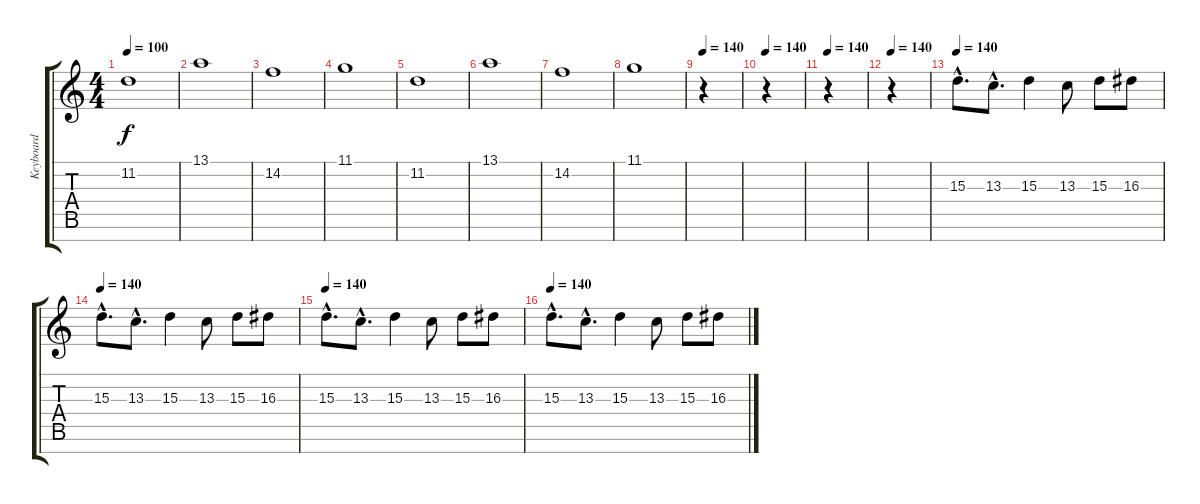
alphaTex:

\track ("Keyboard" "Keyboard") {instrument stringensemble1}
\staff {score tabs}
\tuning (Ab4 Eb4 B3 Gb3 Db3 Ab2 B1) {hide}
\ts (4 4)
\tempo 100
\clef g2
\ks c
11.2.1{dy f} |
13.1.1 |
14.2.1 |
11.1.1 |
11.2.1 |
13.1.1 |
14.2.1 |
11.1.1 |
\tempo 140
r.4 |
\tempo 140
r.4 |
\tempo 140
r.4 |
\tempo 140
r.4 |
\tempo 140
15.3{hac}.8{d instrument orchestrahit} 13.3{hac}.8{d} 15.3.4 13.3.8 15.3.8 16.3.8 |
\tempo 140
15.3{hac}.8{d instrument orchestrahit} 13.3{hac}.8{d} 15.3.4 13.3.8 15.3.8 16.3.8 |
\tempo 140
15.3{hac}.8{d instrument orchestrahit} 13.3{hac}.8{d} 15.3.4 13.3.8 15.3.8 16.3.8 |
\tempo 140
15.3{hac}.8{d instrument orchestrahit} 13.3{hac}.8{d} 15.3.4 13.3.8 15.3.8 16.3.8
